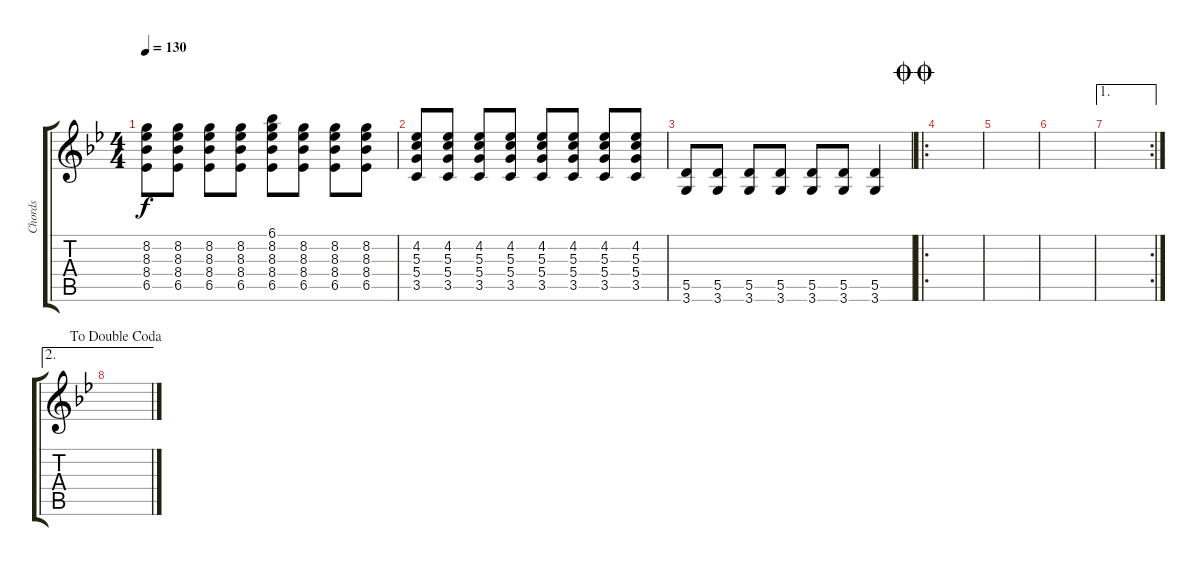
\track ("Chords" "Chords") {instrument electricguitarclean}
\staff {score tabs}
\tuning (E4 B3 G3 D3 A2 E2) {hide}
\ts (4 4)
\tempo 130
\clef g2
\ks bb
(8.2 8.3 8.4 6.5).8{dy f} (8.2 8.3 8.4 6.5).8 (8.2 8.3 8.4 6.5).8 (8.2 8.3 8.4 6.5).8 (6.1 8.2 8.3 8.4 6.5).8 (8.2 8.3 8.4 6.5).8 (8.2 8.3 8.4 6.5).8 (8.2 8.3 8.4 6.5).8 |
(4.2 5.3 5.4 3.5).8 (4.2 5.3 5.4 3.5).8 (4.2 5.3 5.4 3.5).8 (4.2 5.3 5.4 3.5).8 (4.2 5.3 5.4 3.5).8 (4.2 5.3 5.4 3.5).8 (4.2 5.3 5.4 3.5).8 (4.2 5.3 5.4 3.5).8 |
(5.5 3.6).8 (5.5 3.6).8 (5.5 3.6).8 (5.5 3.6).8 (5.5 3.6).8 (5.5 3.6).8 (5.5 3.6).4 |
\ro
\jump doublecoda
|
|
|
\ae 1
\rc 2
|
\ae 2
\jump dadoublecoda
